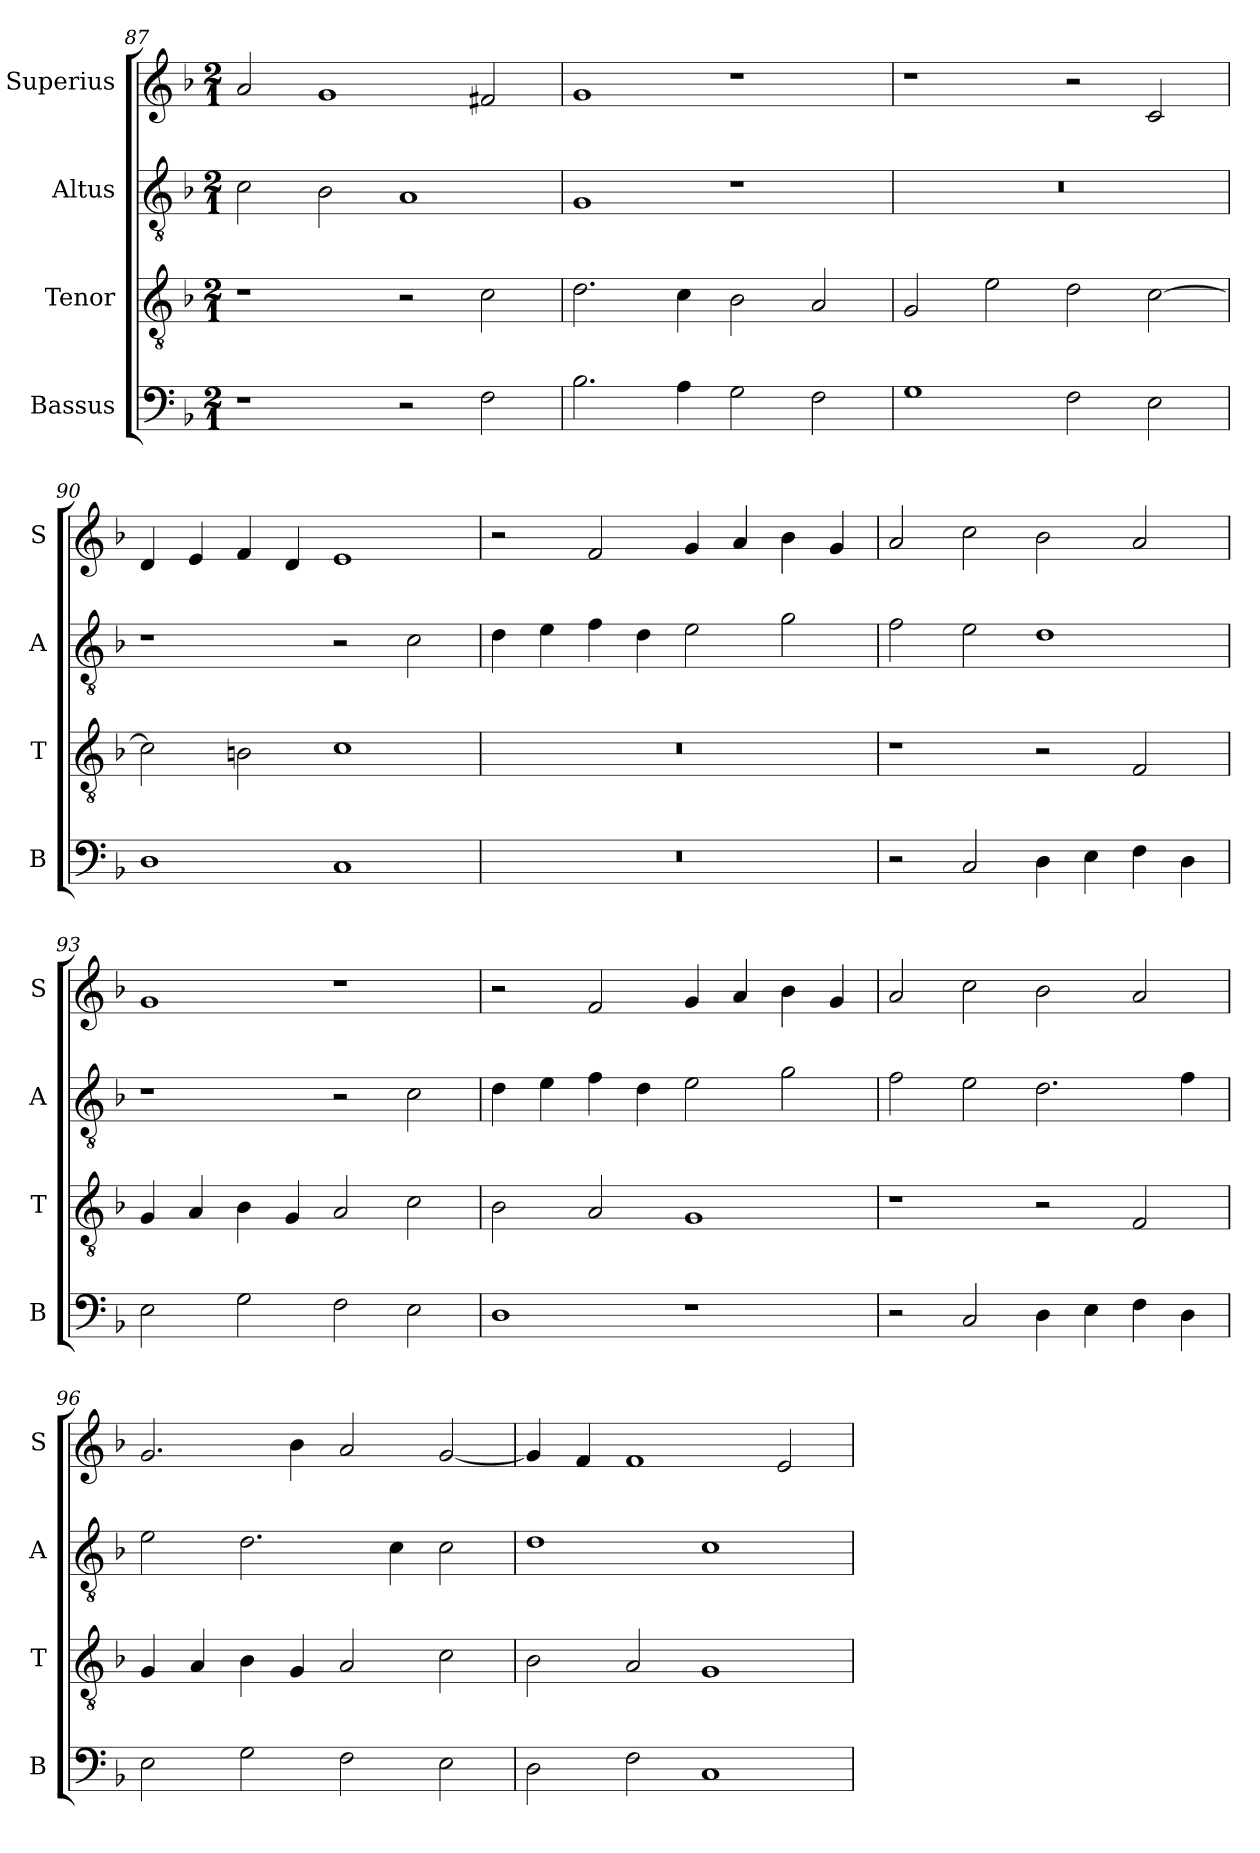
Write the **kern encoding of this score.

**kern	**kern	**kern	**kern
*part4	*part3	*part2	*part1
*staff4	*staff3	*staff2	*staff1
*I"Bassus	*I"Tenor	*I"Altus	*I"Superius
*I'B	*I'T	*I'A	*I'S
*clefF4	*clefGv2	*clefGv2	*clefG2
*k[b-]	*k[b-]	*k[b-]	*k[b-]
*F:	*F:	*F:	*F:
*M2/1	*M2/1	*M2/1	*M2/1
=87	=87	=87	=87
1r	1r	2c	2a
.	.	2B-	1g
2r	2r	1A	.
2F	2c	.	2f#X
=88	=88	=88	=88
2.B-	2.d	1G	1g
4A	4c	.	.
2G	2B-	1r	1r
2F	2A	.	.
=89	=89	=89	=89
1G	2G	0r	1r
.	2e	.	.
2F	2d	.	2r
2E	[2c	.	2c
=90	=90	=90	=90
1D	2c]	1r	4d
.	.	.	4e
.	2Bn	.	4f
.	.	.	4d
1C	1c	2r	1e
.	.	2c	.
=91	=91	=91	=91
0r	0r	4d	2r
.	.	4e	.
.	.	4f	2f
.	.	4d	.
.	.	2e	4g
.	.	.	4a
.	.	2g	4b-
.	.	.	4g
=92	=92	=92	=92
2r	1r	2f	2a
2C	.	2e	2cc
4D	2r	1d	2b-
4E	.	.	.
4F	2F	.	2a
4D	.	.	.
=93	=93	=93	=93
2E	4G	1r	1g
.	4A	.	.
2G	4B-	.	.
.	4G	.	.
2F	2A	2r	1r
2E	2c	2c	.
=94	=94	=94	=94
1D	2B-	4d	2r
.	.	4e	.
.	2A	4f	2f
.	.	4d	.
1r	1G	2e	4g
.	.	.	4a
.	.	2g	4b-
.	.	.	4g
=95	=95	=95	=95
2r	1r	2f	2a
2C	.	2e	2cc
4D	2r	2.d	2b-
4E	.	.	.
4F	2F	.	2a
4D	.	4f	.
=96	=96	=96	=96
2E	4G	2e	2.g
.	4A	.	.
2G	4B-	2.d	.
.	4G	.	4b-
2F	2A	.	2a
.	.	4c	.
2E	2c	2c	[2g
=97	=97	=97	=97
2D	2B-	1d	4g]
.	.	.	4f
2F	2A	.	1f
1C	1G	1c	.
.	.	.	2e
=	=	=	=
*-	*-	*-	*-
